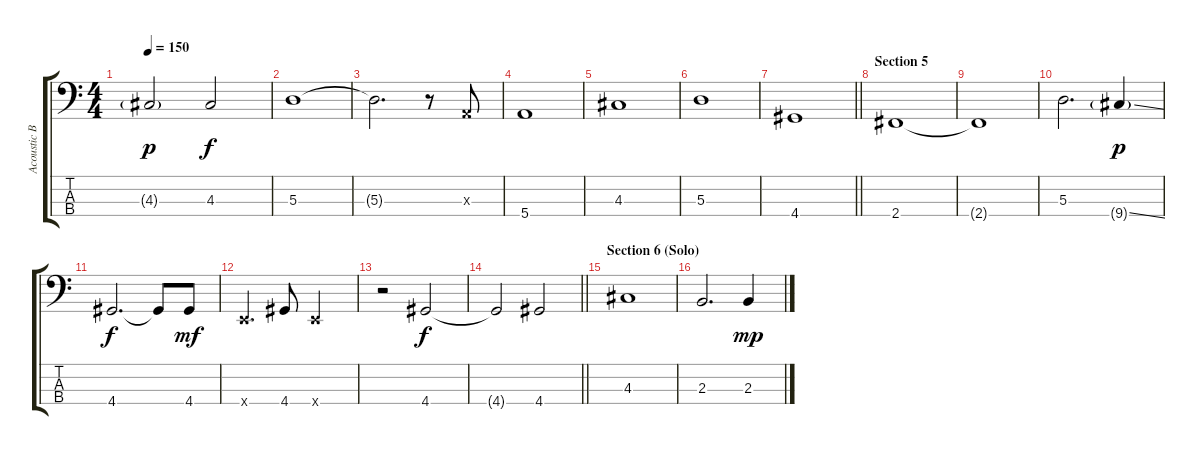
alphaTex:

\track ("Acoustic Bass" "Acoustic B") {instrument acousticbass}
\staff {score tabs}
\tuning (G2 D2 A1 E1) {hide}
\ts (4 4)
\tempo 150
\clef f4
\ks c
4.3{g}.2{dy p} 4.3.2{dy f} |
5.3.1 |
5.3{t}.2{d} r.8 0.3{x}.8 |
5.4.1 |
4.3.1 |
5.3.1 |
\barLineRight lightlight
4.4.1 |
\section ("" "Section 5")
2.4.1 |
2.4{t}.1 |
5.3.2{d} 9.4{ss g}.4{dy p} |
4.4.2{d dy f} 4.4{t}.8 4.4.8{dy mf} |
0.4{x}.4{d} 4.4.8 0.4{x}.2 |
r.2 4.4.2{dy f} |
\barLineRight lightlight
4.4{t}.2 4.4.2 |
\section ("" "Section 6 (Solo)")
4.3.1 |
2.3.2{d} 2.3.4{dy mp}
